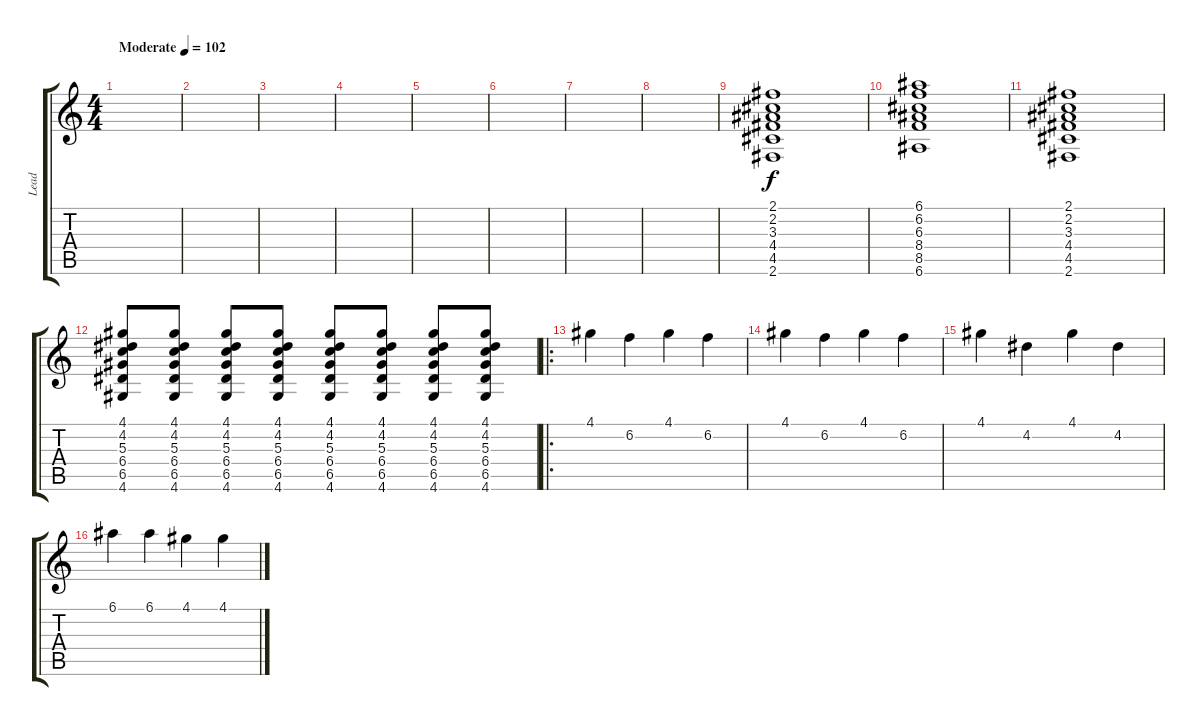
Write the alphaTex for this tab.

\track ("Lead" "Lead") {instrument overdrivenguitar}
\staff {score tabs}
\tuning (E4 B3 G3 D3 A2 E2) {hide}
\ts (4 4)
\tempo (102 "Moderate")
\clef g2
\ks c
|
|
|
|
|
|
|
|
(2.1 2.2 3.3 4.4 4.5 2.6).1 |
(6.1 6.2 6.3 8.4 8.5 6.6).1 |
(2.1 2.2 3.3 4.4 4.5 2.6).1 |
(4.1 4.2 5.3 6.4 6.5 4.6).8 (4.1 4.2 5.3 6.4 6.5 4.6).8 (4.1 4.2 5.3 6.4 6.5 4.6).8 (4.1 4.2 5.3 6.4 6.5 4.6).8 (4.1 4.2 5.3 6.4 6.5 4.6).8 (4.1 4.2 5.3 6.4 6.5 4.6).8 (4.1 4.2 5.3 6.4 6.5 4.6).8 (4.1 4.2 5.3 6.4 6.5 4.6).8 |
\ro
4.1.4 6.2.4 4.1.4 6.2.4 |
4.1.4 6.2.4 4.1.4 6.2.4 |
4.1.4 4.2.4 4.1.4 4.2.4 |
6.1.4 6.1.4 4.1.4 4.1.4
